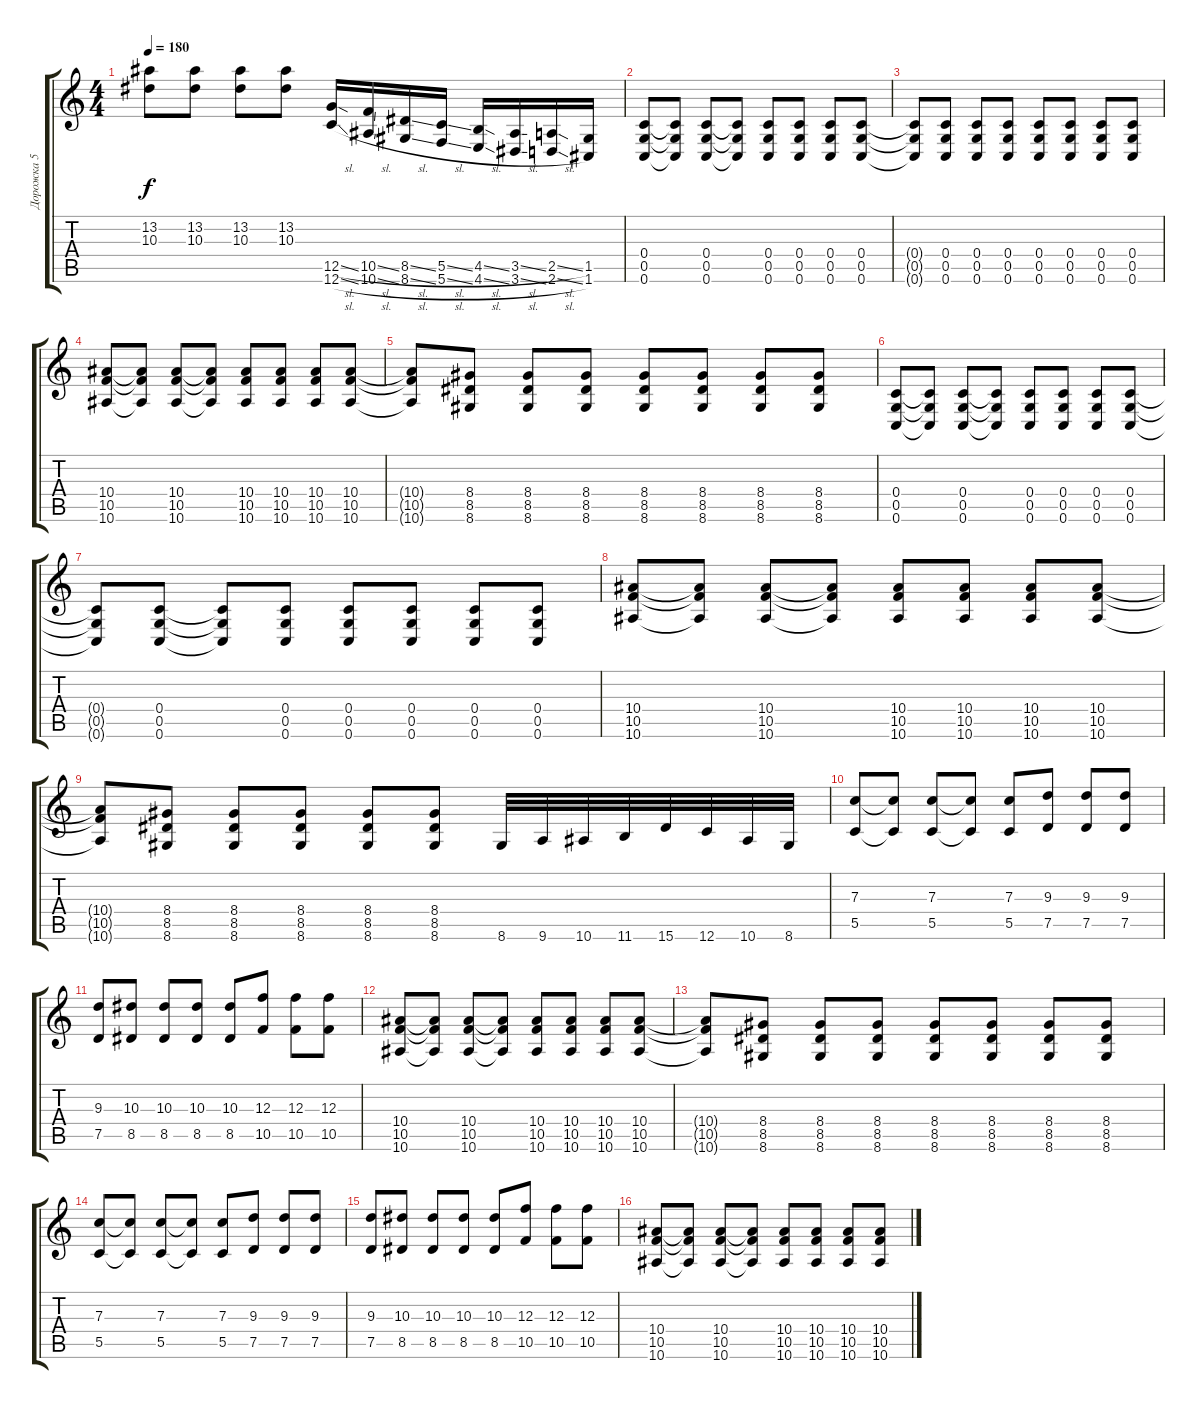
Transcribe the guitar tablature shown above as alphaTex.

\track ("Дорожка 5" "Дорожка 5") {instrument overdrivenguitar}
\staff {score tabs}
\tuning (D4 A3 F3 C3 G2 C2) {hide}
\ts (4 4)
\tempo 180
\clef g2
\ks c
(13.2 10.3).8{dy f} (13.2 10.3).8 (13.2 10.3).8 (13.2 10.3).8 (12.5{sl} 12.6{sl}).16{volume 14 instrument distortionguitar} (10.5{sl} 10.6{sl}).16 (8.5{sl} 8.6{sl}).16 (5.5{sl} 5.6{sl}).16 (4.5{sl} 4.6{sl}).16 (3.5{sl} 3.6{sl}).16 (2.5{sl} 2.6{sl}).16 (1.5 1.6).16 |
(0.4 0.5 0.6).8 (0.4{t} 0.5{t} 0.6{t}).8 (0.4 0.5 0.6).8 (0.4{t} 0.5{t} 0.6{t}).8 (0.4 0.5 0.6).8 (0.4 0.5 0.6).8 (0.4 0.5 0.6).8 (0.4 0.5 0.6).8 |
(0.4{t} 0.5{t} 0.6{t}).8 (0.4 0.5 0.6).8 (0.4 0.5 0.6).8 (0.4 0.5 0.6).8 (0.4 0.5 0.6).8 (0.4 0.5 0.6).8 (0.4 0.5 0.6).8 (0.4 0.5 0.6).8 |
(10.4 10.5 10.6).8 (10.4{t} 10.5{t} 10.6{t}).8 (10.4 10.5 10.6).8 (10.4{t} 10.5{t} 10.6{t}).8 (10.4 10.5 10.6).8 (10.4 10.5 10.6).8 (10.4 10.5 10.6).8 (10.4 10.5 10.6).8 |
(10.4{t} 10.5{t} 10.6{t}).8 (8.4 8.5 8.6).8 (8.4 8.5 8.6).8 (8.4 8.5 8.6).8 (8.4 8.5 8.6).8 (8.4 8.5 8.6).8 (8.4 8.5 8.6).8 (8.4 8.5 8.6).8 |
(0.4 0.5 0.6).8 (0.4{t} 0.5{t} 0.6{t}).8 (0.4 0.5 0.6).8 (0.4{t} 0.5{t} 0.6{t}).8 (0.4 0.5 0.6).8 (0.4 0.5 0.6).8 (0.4 0.5 0.6).8 (0.4 0.5 0.6).8 |
(0.4{t} 0.5{t} 0.6{t}).8 (0.4 0.5 0.6).8 (0.4{t} 0.5{t} 0.6{t}).8 (0.4 0.5 0.6).8 (0.4 0.5 0.6).8 (0.4 0.5 0.6).8 (0.4 0.5 0.6).8 (0.4 0.5 0.6).8 |
(10.4 10.5 10.6).8 (10.4{t} 10.5{t} 10.6{t}).8 (10.4 10.5 10.6).8 (10.4{t} 10.5{t} 10.6{t}).8 (10.4 10.5 10.6).8 (10.4 10.5 10.6).8 (10.4 10.5 10.6).8 (10.4 10.5 10.6).8 |
(10.4{t} 10.5{t} 10.6{t}).8 (8.4 8.5 8.6).8 (8.4 8.5 8.6).8 (8.4 8.5 8.6).8 (8.4 8.5 8.6).8 (8.4 8.5 8.6).8 8.6.32 9.6.32 10.6.32 11.6.32 15.6.32 12.6.32 10.6.32 8.6.32 |
(7.3 5.5).8 (7.3{t} 5.5{t}).8 (7.3 5.5).8 (7.3{t} 5.5{t}).8 (7.3 5.5).8 (9.3 7.5).8 (9.3 7.5).8 (9.3 7.5).8 |
(9.3 7.5).8 (10.3 8.5).8 (10.3 8.5).8 (10.3 8.5).8 (10.3 8.5).8 (12.3 10.5).8 (12.3 10.5).8 (12.3 10.5).8 |
(10.4 10.5 10.6).8 (10.4{t} 10.5{t} 10.6{t}).8 (10.4 10.5 10.6).8 (10.4{t} 10.5{t} 10.6{t}).8 (10.4 10.5 10.6).8 (10.4 10.5 10.6).8 (10.4 10.5 10.6).8 (10.4 10.5 10.6).8 |
(10.4{t} 10.5{t} 10.6{t}).8 (8.4 8.5 8.6).8 (8.4 8.5 8.6).8 (8.4 8.5 8.6).8 (8.4 8.5 8.6).8 (8.4 8.5 8.6).8 (8.4 8.5 8.6).8 (8.4 8.5 8.6).8 |
(7.3 5.5).8 (7.3{t} 5.5{t}).8 (7.3 5.5).8 (7.3{t} 5.5{t}).8 (7.3 5.5).8 (9.3 7.5).8 (9.3 7.5).8 (9.3 7.5).8 |
(9.3 7.5).8 (10.3 8.5).8 (10.3 8.5).8 (10.3 8.5).8 (10.3 8.5).8 (12.3 10.5).8 (12.3 10.5).8 (12.3 10.5).8 |
(10.4 10.5 10.6).8 (10.4{t} 10.5{t} 10.6{t}).8 (10.4 10.5 10.6).8 (10.4{t} 10.5{t} 10.6{t}).8 (10.4 10.5 10.6).8 (10.4 10.5 10.6).8 (10.4 10.5 10.6).8 (10.4 10.5 10.6).8
